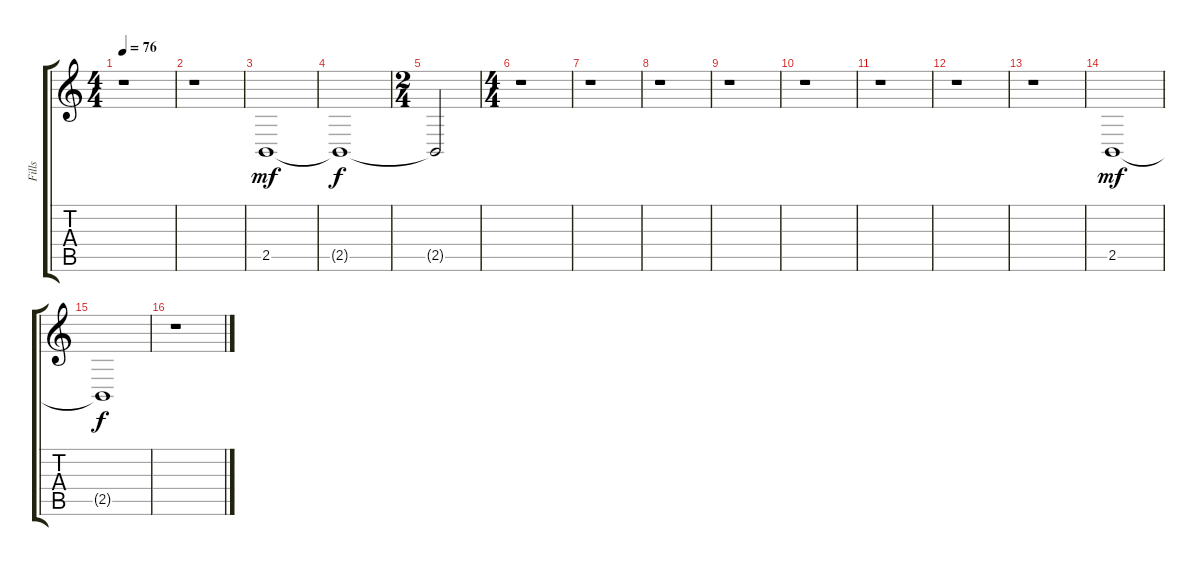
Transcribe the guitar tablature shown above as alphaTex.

\track ("Fills" "Fills") {instrument pad3polysynth}
\staff {score tabs}
\tuning (E4 B3 G3 D3 A2 E2) {hide}
\ts (4 4)
\tempo 76
\clef g2
\ks c
r.1{dy mf instrument pad3polysynth} |
r.1 |
2.5.1{instrument seashore} |
2.5{t}.1{dy f} |
\ts (2 4)
2.5{t}.2 |
\ts (4 4)
r.1 |
r.1 |
r.1 |
r.1 |
r.1 |
r.1 |
r.1 |
r.1 |
2.5.1{dy mf} |
2.5{t}.1{dy f} |
r.1
